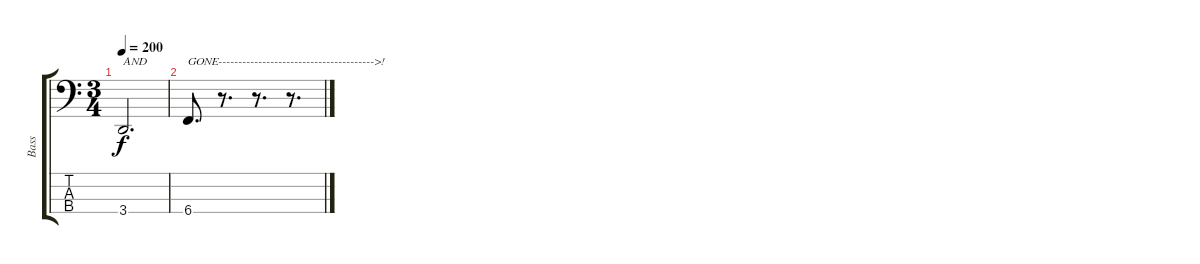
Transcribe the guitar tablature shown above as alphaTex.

\track ("Bass" "Bass") {instrument electricbasspick}
\staff {score tabs}
\tuning (D2 A1 E1 B0) {hide}
\ts (3 4)
\tempo 200
\clef f4
\ks c
3.4.2{d txt "AND" dy f} |
6.4.8{d txt "GONE--------------------------------------->!"} r.8{d} r.8{d} r.8{d}
